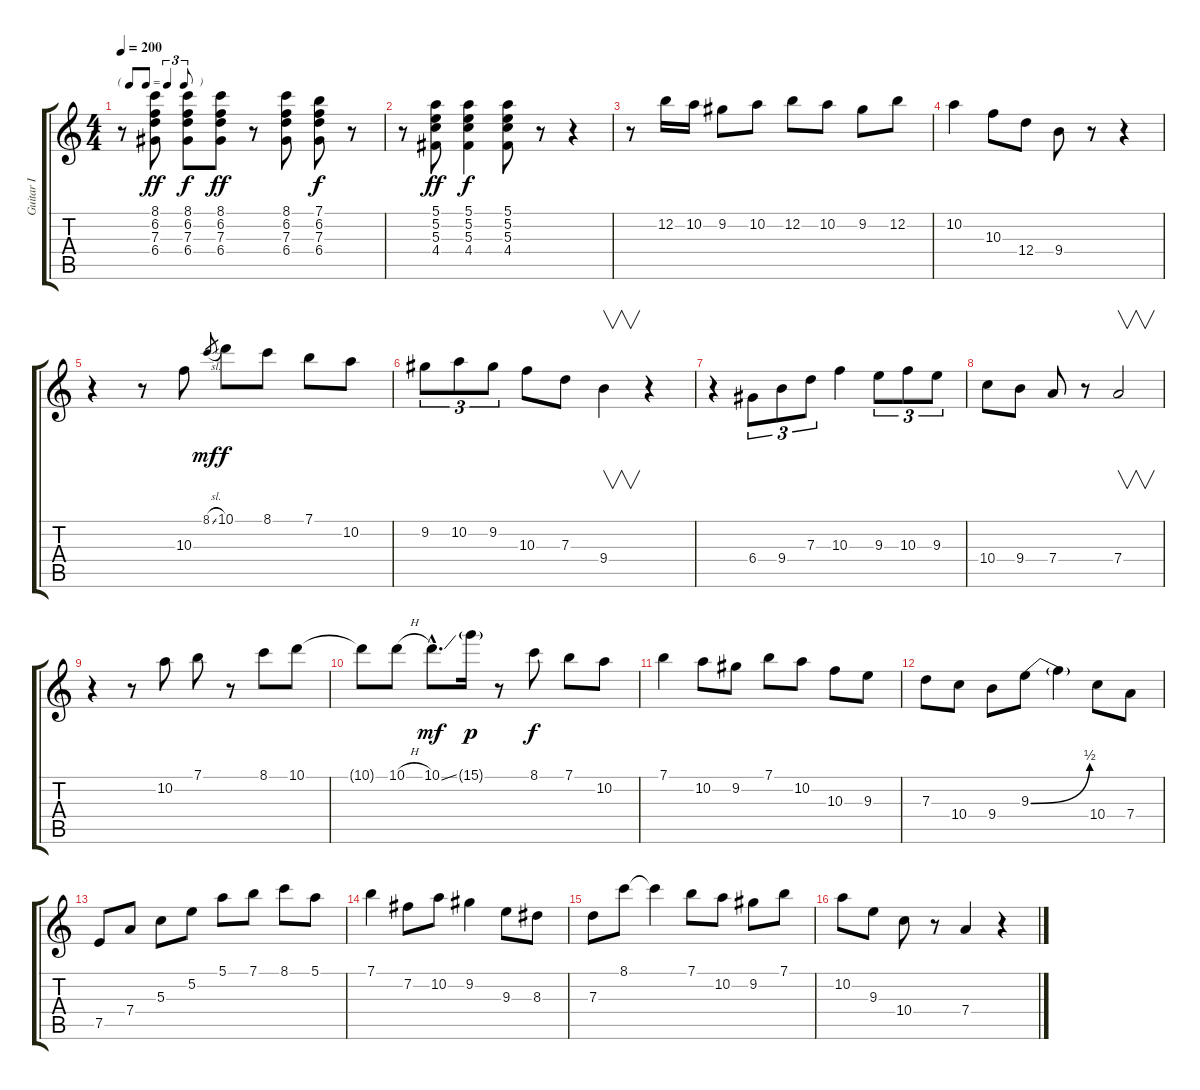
\track ("Guitar I" "Guitar I") {instrument acousticguitarsteel}
\staff {score tabs}
\tuning (E4 B3 G3 D3 A2 E2) {hide}
\ts (4 4)
\tf triplet8th
\tempo 200
\clef g2
\ks c
r.8{dy ff instrument acousticguitarsteel} (8.1 6.2 7.3 6.4).8 (8.1 6.2 7.3 6.4).8{dy f} (8.1 6.2 7.3 6.4).8{dy ff} r.8 (8.1 6.2 7.3 6.4).8 (7.1 6.2 7.3 6.4).8{dy f} r.8 |
r.8 (5.1 5.2 5.3 4.4).8{dy ff} (5.1 5.2 5.3 4.4).4{dy f} (5.1 5.2 5.3 4.4).8 r.8 r.4 |
r.8 12.2.16 10.2.16 9.2.8 10.2.8 12.2.8 10.2.8 9.2.8 12.2.8 |
10.2.4 10.3.8 12.4.8 9.4.8 r.8 r.4 |
r.4 r.8 10.3.8 8.1{sl}.8{gr dy mf} 10.1.8{dy f} 8.1.8 7.1.8 10.2.8 |
9.2.8{tu (3 2)} 10.2.8{tu (3 2)} 9.2.8{tu (3 2)} 10.3.8 7.3.8 9.4.4{v} r.4 |
r.4 6.4.8{tu (3 2)} 9.4.8{tu (3 2)} 7.3.8{tu (3 2)} 10.3.4 9.3.8{tu (3 2)} 10.3.8{tu (3 2)} 9.3.8{tu (3 2)} |
10.4.8 9.4.8 7.4.8 r.8 7.4.2{v} |
r.4 r.8 10.2.8 7.1.8 r.8 8.1.8 10.1.8 |
10.1{t}.8 10.1{h}.8 10.1{ss hac}.8{d dy mf} 15.1{g}.16{dy p} r.8 8.1.8{dy f} 7.1.8 10.2.8 |
7.1.4 10.2.8 9.2.8 7.1.8 10.2.8 10.3.8 9.3.8 |
7.3.8 10.4.8 9.4.8 9.3{be (bend 0 0 60 2)}.8 9.3{t}.4 10.4.8 7.4.8 |
7.5.8 7.4.8 5.3.8 5.2.8 5.1.8 7.1.8 8.1.8 5.1.8 |
7.1.4 7.2.8 10.2.8 9.2.4 9.3.8 8.3.8 |
7.3.8 8.1.8 8.1{t}.4 7.1.8 10.2.8 9.2.8 7.1.8 |
10.2.8 9.3.8 10.4.8 r.8 7.4.4 r.4
